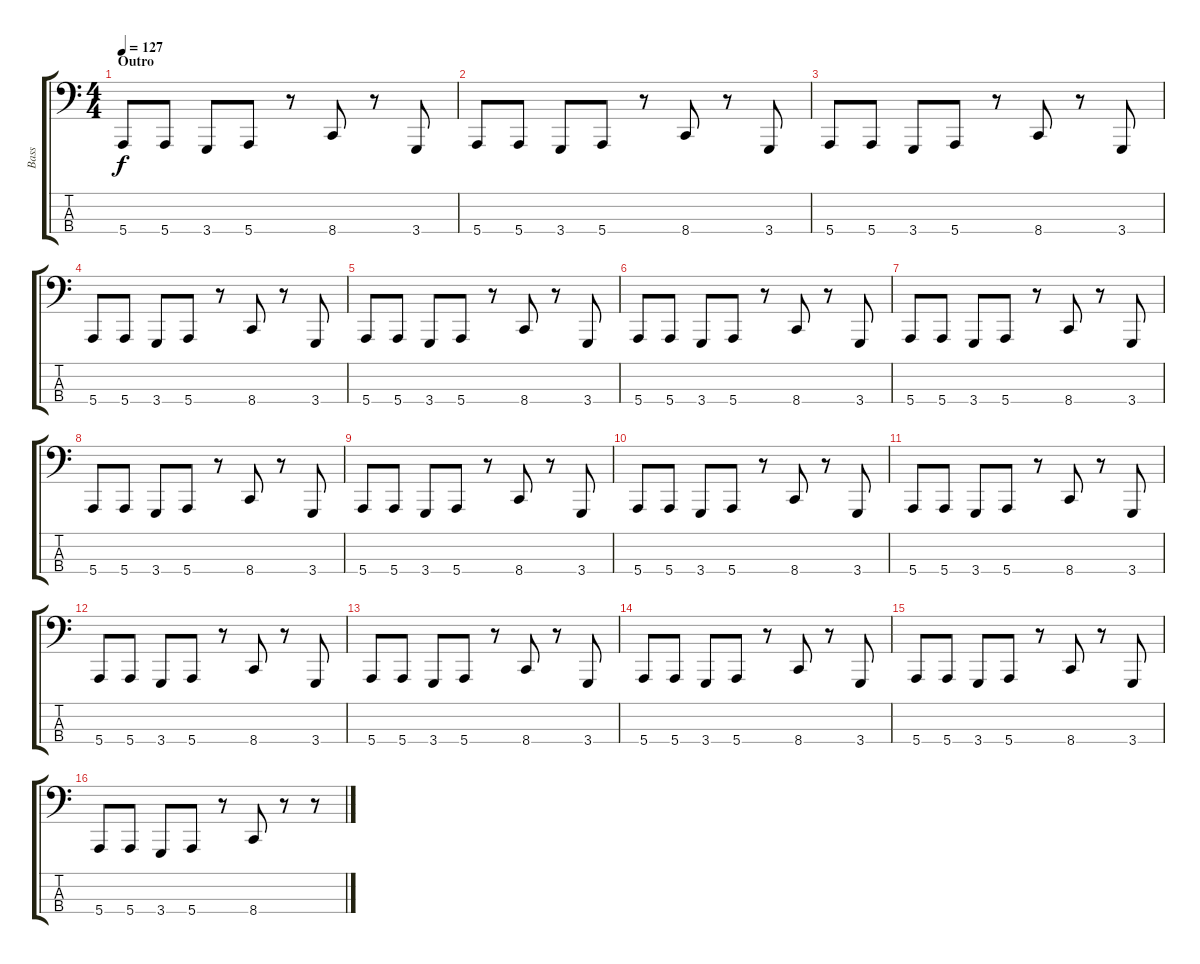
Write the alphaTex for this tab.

\track ("Bass" "Bass") {instrument lead8bassandlead}
\staff {score tabs}
\tuning (G2 D2 A1 E1) {hide}
\ts (4 4)
\section ("" "Outro")
\tempo 127
\clef f4
\ks c
5.4.8{dy f} 5.4.8 3.4.8 5.4.8 r.8 8.4.8 r.8 3.4.8 |
5.4.8 5.4.8 3.4.8 5.4.8 r.8 8.4.8 r.8 3.4.8 |
5.4.8 5.4.8 3.4.8 5.4.8 r.8 8.4.8 r.8 3.4.8 |
5.4.8 5.4.8 3.4.8 5.4.8 r.8 8.4.8 r.8 3.4.8 |
5.4.8 5.4.8 3.4.8 5.4.8 r.8 8.4.8 r.8 3.4.8 |
5.4.8 5.4.8 3.4.8 5.4.8 r.8 8.4.8 r.8 3.4.8 |
5.4.8 5.4.8 3.4.8 5.4.8 r.8 8.4.8 r.8 3.4.8 |
5.4.8 5.4.8 3.4.8 5.4.8 r.8 8.4.8 r.8 3.4.8 |
5.4.8 5.4.8 3.4.8 5.4.8 r.8 8.4.8 r.8 3.4.8 |
5.4.8 5.4.8 3.4.8 5.4.8 r.8 8.4.8 r.8 3.4.8 |
5.4.8 5.4.8 3.4.8 5.4.8 r.8 8.4.8 r.8 3.4.8 |
5.4.8 5.4.8 3.4.8 5.4.8 r.8 8.4.8 r.8 3.4.8 |
5.4.8 5.4.8 3.4.8 5.4.8 r.8 8.4.8 r.8 3.4.8 |
5.4.8 5.4.8 3.4.8 5.4.8 r.8 8.4.8 r.8 3.4.8 |
5.4.8 5.4.8 3.4.8 5.4.8 r.8 8.4.8 r.8 3.4.8 |
5.4.8 5.4.8 3.4.8 5.4.8 r.8 8.4.8 r.8 r.8
